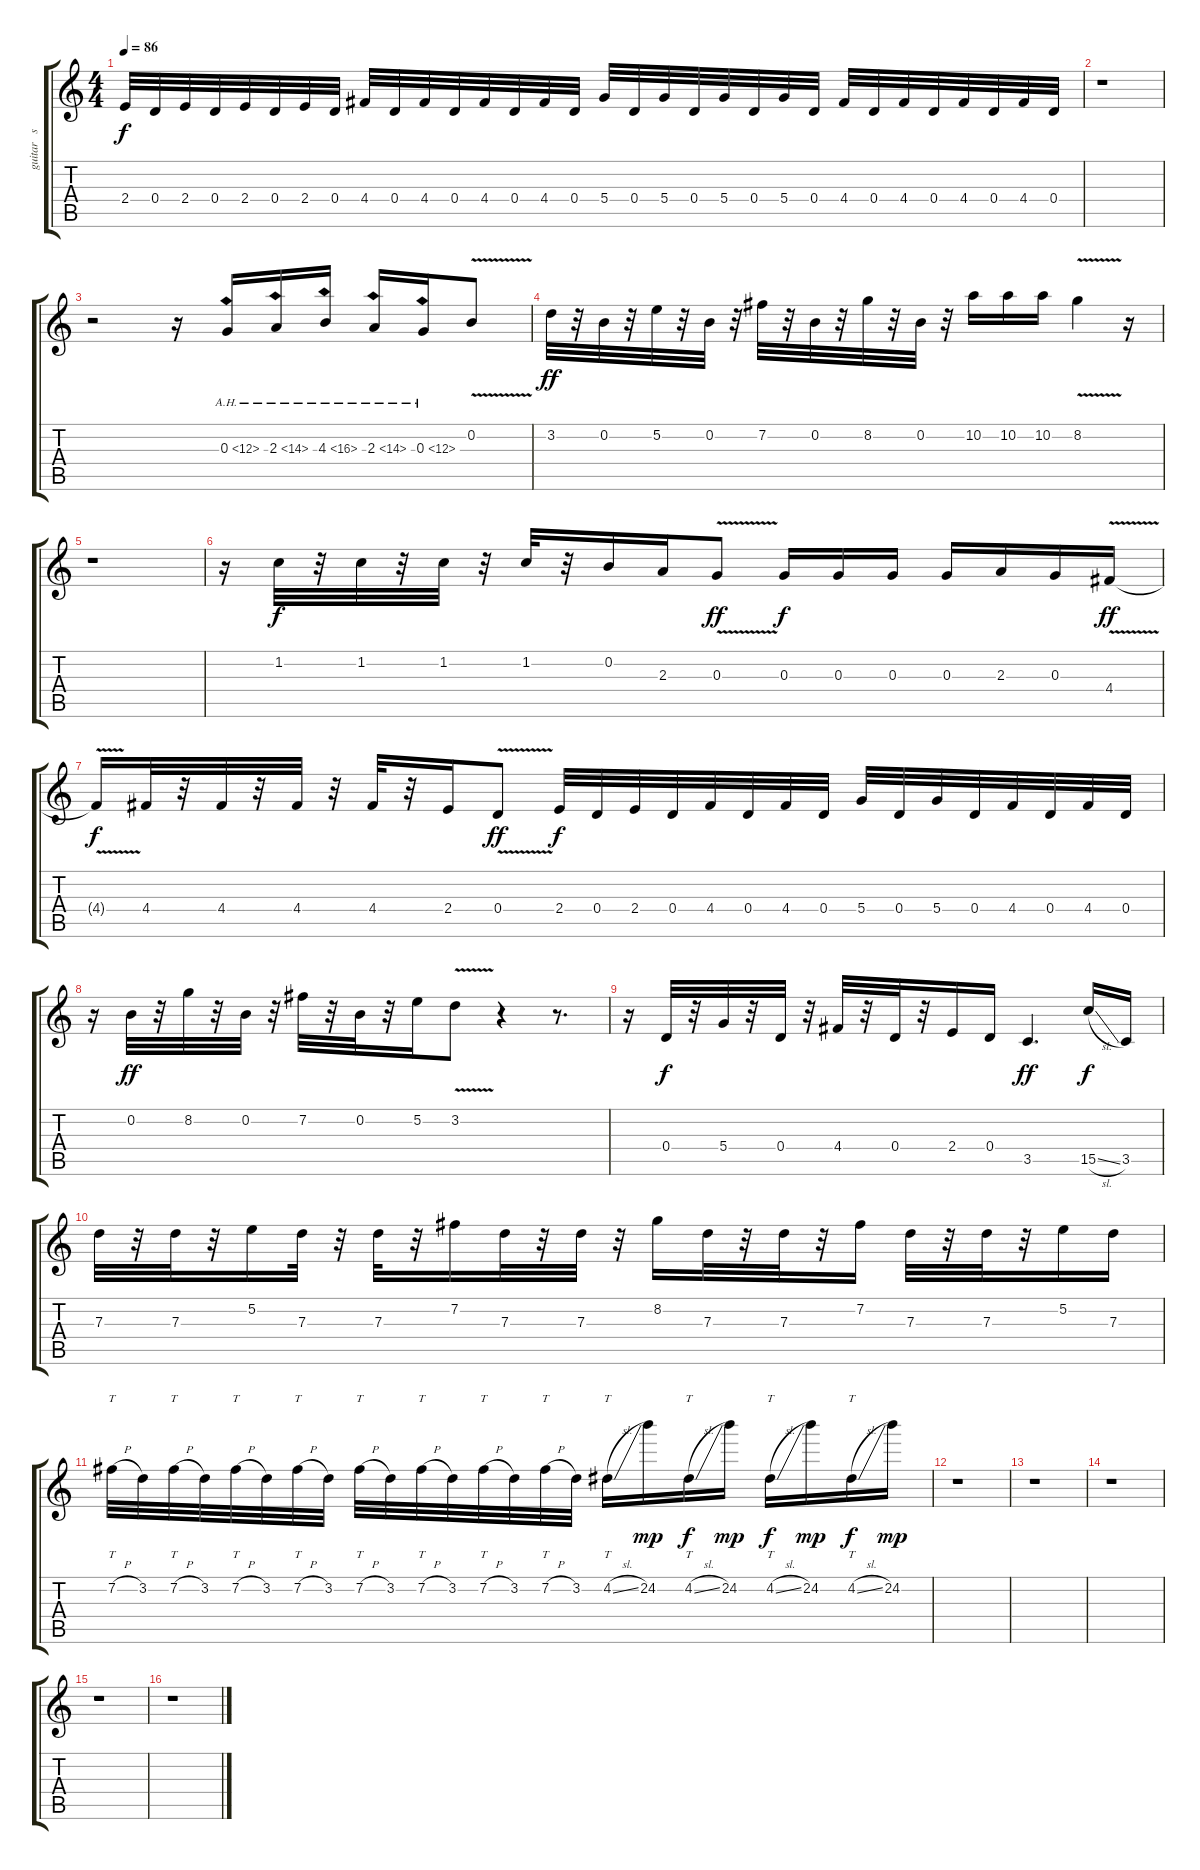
\track ("guitar   solo   one" "guitar   s") {instrument overdrivenguitar}
\staff {score tabs}
\tuning (E4 B3 G3 D3 A2 E2) {hide}
\ts (4 4)
\tempo 86
\clef g2
\ks c
2.4.32{dy f} 0.4.32 2.4.32 0.4.32 2.4.32 0.4.32 2.4.32 0.4.32 4.4.32 0.4.32 4.4.32 0.4.32 4.4.32 0.4.32 4.4.32 0.4.32 5.4.32 0.4.32 5.4.32 0.4.32 5.4.32 0.4.32 5.4.32 0.4.32 4.4.32 0.4.32 4.4.32 0.4.32 4.4.32 0.4.32 4.4.32 0.4.32 |
r.1 |
r.2 r.16 0.3{ah 12}.16 2.3{ah 12}.16 4.3{ah 12}.16 2.3{ah 12}.16 0.3{ah 12}.16 0.2{v}.8 |
3.2.32{dy ff} r.32 0.2.32 r.32 5.2.32 r.32 0.2.32 r.32 7.2.32 r.32 0.2.32 r.32 8.2.32 r.32 0.2.32 r.32 10.2.16 10.2.16 10.2.16 8.2{v}.4 r.16 |
r.1 |
r.16 1.2.32{dy f} r.32 1.2.32 r.32 1.2.32 r.32 1.2.32 r.32 0.2.16 2.3.16 0.3{v}.8{dy ff} 0.3.16{dy f} 0.3.16 0.3.16 0.3.16 2.3.16 0.3.16 4.4{v}.16{dy ff} |
4.4{t}.16{dy f} 4.4.32 r.32 4.4.32 r.32 4.4.32 r.32 4.4.32 r.32 2.4.16 0.4{v}.8{dy ff} 2.4.32{dy f} 0.4.32 2.4.32 0.4.32 4.4.32 0.4.32 4.4.32 0.4.32 5.4.32 0.4.32 5.4.32 0.4.32 4.4.32 0.4.32 4.4.32 0.4.32 |
r.16 0.2.32{dy ff} r.32 8.2.32 r.32 0.2.32 r.32 7.2.32 r.32 0.2.32 r.32 5.2.16 3.2{v}.8 r.4 r.8{d} |
r.16 0.4.32{dy f} r.32 5.4.32 r.32 0.4.32 r.32 4.4.32 r.32 0.4.32 r.32 2.4.16 0.4.16 3.5.4{d dy ff} 15.5{sl}.16{dy f} 3.5.16 |
7.3.32 r.32 7.3.32 r.32 5.2.16 7.3.32 r.32 7.3.32 r.32 7.2.16 7.3.32 r.32 7.3.32 r.32 8.2.16 7.3.32 r.32 7.3.32 r.32 7.2.16 7.3.32 r.32 7.3.32 r.32 5.2.16 7.3.16 |
7.2{h}.32{tt} 3.2.32 7.2{h}.32{tt} 3.2.32 7.2{h}.32{tt} 3.2.32 7.2{h}.32{tt} 3.2.32 7.2{h}.32{tt} 3.2.32 7.2{h}.32{tt} 3.2.32 7.2{h}.32{tt} 3.2.32 7.2{h}.32{tt} 3.2.32 4.2{sl}.16{tt} 24.2.16{dy mp} 4.2{sl}.16{tt dy f} 24.2.16{dy mp} 4.2{sl}.16{tt dy f} 24.2.16{dy mp} 4.2{sl}.16{tt dy f} 24.2.16{dy mp} |
r.1 |
r.1 |
r.1 |
r.1 |
r.1
